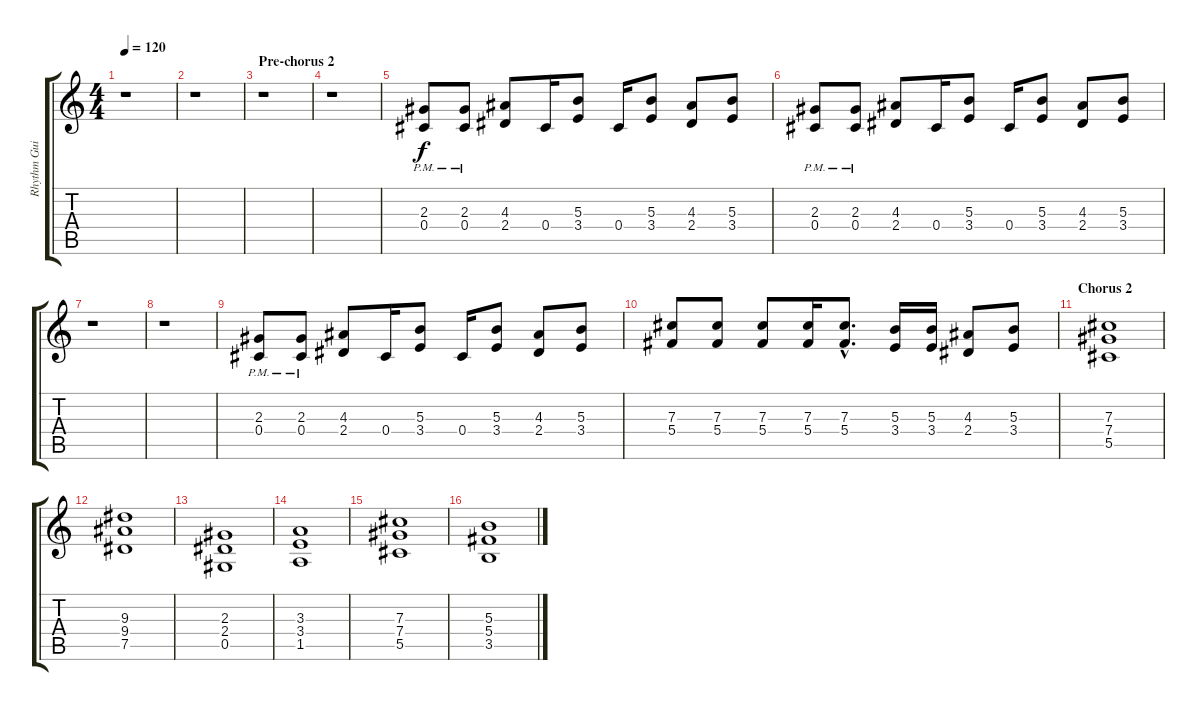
\track ("Rhythm Guitar" "Rhythm Gui") {instrument distortionguitar}
\staff {score tabs}
\tuning (Eb4 Bb3 Gb3 Db3 Ab2 Eb2) {hide}
\ts (4 4)
\tempo 120
\clef g2
\ks c
r.1{dy f} |
r.1 |
\section ("" "Pre-chorus 2")
r.1 |
r.1 |
(2.3{pm} 0.4{pm}).8 (2.3{pm} 0.4{pm}).8 (4.3 2.4).8 0.4.16 (5.3 3.4).8 0.4.16 (5.3 3.4).8 (4.3 2.4).8 (5.3 3.4).8 |
(2.3{pm} 0.4{pm}).8 (2.3{pm} 0.4{pm}).8 (4.3 2.4).8 0.4.16 (5.3 3.4).8 0.4.16 (5.3 3.4).8 (4.3 2.4).8 (5.3 3.4).8 |
r.1 |
r.1 |
(2.3{pm} 0.4{pm}).8 (2.3{pm} 0.4{pm}).8 (4.3 2.4).8 0.4.16 (5.3 3.4).8 0.4.16 (5.3 3.4).8 (4.3 2.4).8 (5.3 3.4).8 |
(7.3 5.4).8 (7.3 5.4).8 (7.3 5.4).8 (7.3 5.4).16 (7.3{hac} 5.4{hac}).8{d} (5.3 3.4).16 (5.3 3.4).16 (4.3 2.4).8 (5.3 3.4).8 |
\section ("" "Chorus 2")
(7.3 7.4 5.5).1 |
(9.3 9.4 7.5).1 |
(2.3 2.4 0.5).1 |
(3.3 3.4 1.5).1 |
(7.3 7.4 5.5).1 |
(5.3 5.4 3.5).1
